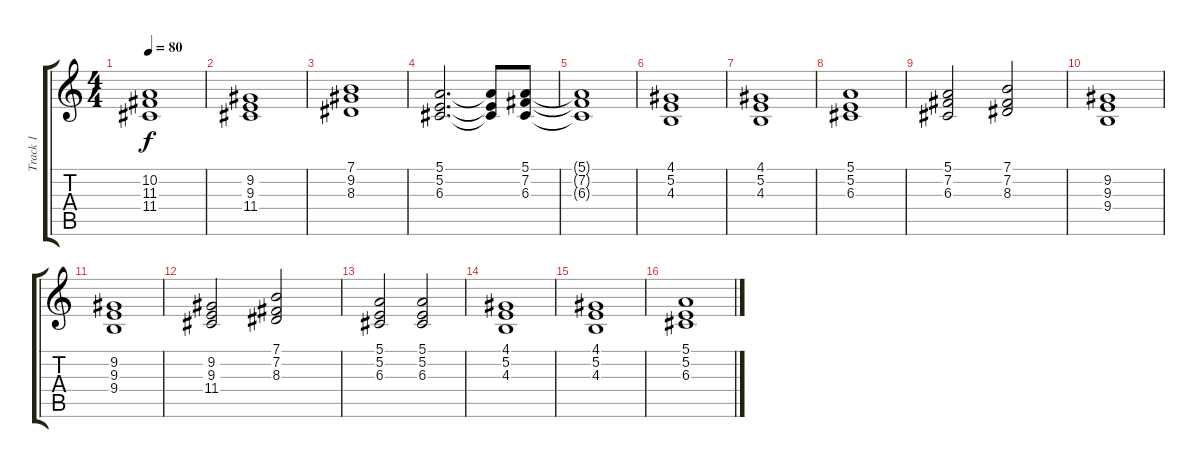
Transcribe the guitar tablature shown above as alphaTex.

\track ("Track 1" "Track 1") {instrument acousticgrandpiano}
\staff {score tabs}
\tuning (E4 B3 G3 D3 A2 E2) {hide}
\ts (4 4)
\tempo 80
\clef g2
\ks c
(10.2 11.3 11.4).1{dy f} |
(9.2 9.3 11.4).1 |
(7.1 9.2 8.3).1 |
(5.1 5.2 6.3).2{d} (5.1{t} 5.2{t} 6.3{t}).8 (5.1 7.2 6.3).8 |
(5.1{t} 7.2{t} 6.3{t}).1 |
(4.1 5.2 4.3).1 |
(4.1 5.2 4.3).1 |
(5.1 5.2 6.3).1 |
(5.1 7.2 6.3).2 (7.1 7.2 8.3).2 |
(9.2 9.3 9.4).1 |
(9.2 9.3 9.4).1 |
(9.2 9.3 11.4).2 (7.1 7.2 8.3).2 |
(5.1 5.2 6.3).2 (5.1 5.2 6.3).2 |
(4.1 5.2 4.3).1 |
(4.1 5.2 4.3).1 |
(5.1 5.2 6.3).1
